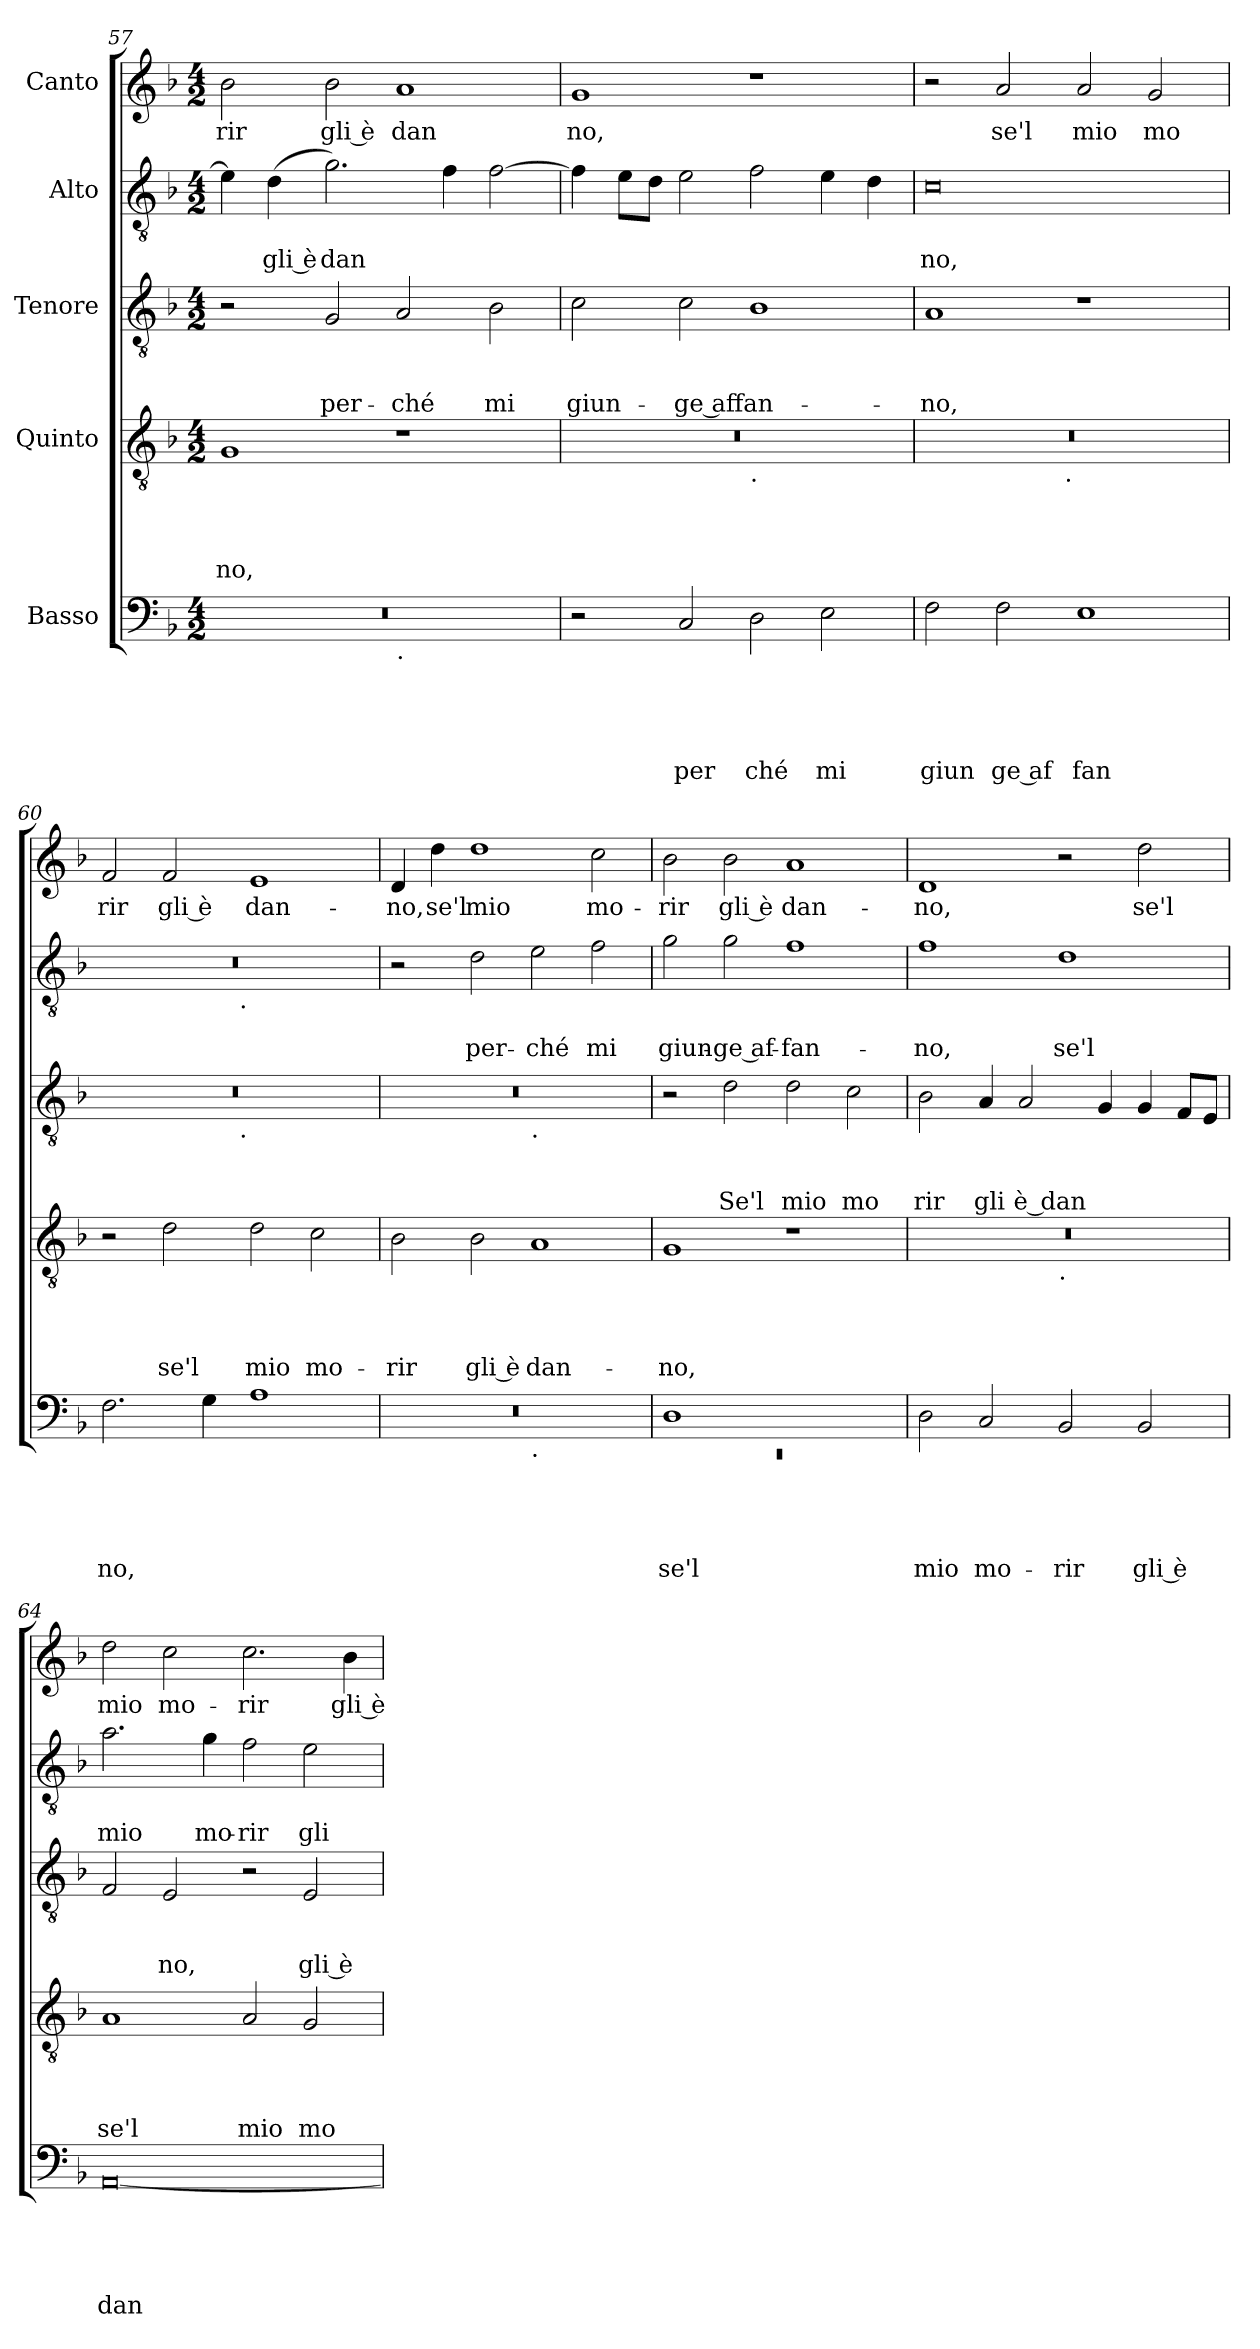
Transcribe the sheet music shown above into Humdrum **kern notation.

**kern	**text	**text	**text	**text	**text	**kern	**text	**text	**text	**text	**kern	**text	**text	**text	**kern	**text	**text	**kern	**text
*part5	*part5	*part5	*part5	*part5	*part5	*part4	*part4	*part4	*part4	*part4	*part3	*part3	*part3	*part3	*part2	*part2	*part2	*part1	*part1
*staff5	*staff5	*staff5	*staff5	*staff5	*staff5	*staff4	*staff4	*staff4	*staff4	*staff4	*staff3	*staff3	*staff3	*staff3	*staff2	*staff2	*staff2	*staff1	*staff1
*I"Basso	*	*	*	*	*	*I"Quinto	*	*	*	*	*I"Tenore	*	*	*	*I"Alto	*	*	*I"Canto	*
*clefF4	*	*	*	*	*	*clefGv2	*	*	*	*	*clefGv2	*	*	*	*clefGv2	*	*	*clefG2	*
*k[b-]	*	*	*	*	*	*k[b-]	*	*	*	*	*k[b-]	*	*	*	*k[b-]	*	*	*k[b-]	*
*F:	*	*	*	*	*	*F:	*	*	*	*	*F:	*	*	*	*F:	*	*	*F:	*
*M4/2	*	*	*	*	*	*M4/2	*	*	*	*	*M4/2	*	*	*	*M4/2	*	*	*M4/2	*
=57	=57	=57	=57	=57	=57	=57	=57	=57	=57	=57	=57	=57	=57	=57	=57	=57	=57	=57	=57
!	!	!	!	!	!	!	!	!	!	!LO:LY:b	!	!	!	!	!	!	!	!	!LO:LY:b
*^	*	*	*	*	*	*	*	*	*	*	*	*	*	*	*	*	*	*	*
0r	1ryy	.	.	.	.	.	1G	.	.	.	no,	2r	.	.	.	4e\]	.	.	2b-\	rir
!	!	!	!	!	!	!	!	!	!	!	!	!	!	!	!	!	!	!LO:LY:b:rj	!	!
.	.	.	.	.	.	.	.	.	.	.	.	.	.	.	.	(<4d\	.	gli è	.	.
!	!	!	!	!	!	!	!	!	!	!	!	!	!	!	!LO:LY:b	!	!	!LO:LY:b	!	!LO:LY:b:rj
.	.	.	.	.	.	.	.	.	.	.	.	2G/	.	.	per-	2.g\)	.	dan	2b-\	gli è
!	!LO:TX:b:t=.	!	!	!	!	!	!	!	!	!	!	!	!	!	!	!	!	!	!	!
!	!	!	!	!	!	!	!	!	!	!	!	!	!	!	!LO:LY:b	!	!	!	!	!LO:LY:b
.	1ryy	.	.	.	.	.	1r	.	.	.	.	2A/	.	.	-ché	.	.	.	1a	dan
.	.	.	.	.	.	.	.	.	.	.	.	.	.	.	.	4f\	.	.	.	.
!	!	!	!	!	!	!	!	!	!	!	!	!	!	!	!LO:LY:b	!	!	!	!	!
.	.	.	.	.	.	.	.	.	.	.	.	2B-\	.	.	mi	[>2f\	.	.	.	.
=58	=58	=58	=58	=58	=58	=58	=58	=58	=58	=58	=58	=58	=58	=58	=58	=58	=58	=58	=58	=58
!	!	!	!	!	!	!	!	!	!	!	!	!	!	!	!LO:LY:b	!	!	!	!	!LO:LY:b
*v	*v	*	*	*	*	*	*^	*	*	*	*	*	*	*	*	*	*	*	*	*
2r	.	.	.	.	.	0r	1ryy	.	.	.	.	2c\	.	.	giun-	4f\]	.	.	1g	no,
.	.	.	.	.	.	.	.	.	.	.	.	.	.	.	.	8e\L	.	.	.	.
.	.	.	.	.	.	.	.	.	.	.	.	.	.	.	.	8d\J	.	.	.	.
!	!	!	!	!	!LO:LY:b	!	!	!	!	!	!	!	!	!	!LO:LY:b:rj	!	!	!	!	!
2C/	.	.	.	.	per	.	.	.	.	.	.	2c\	.	.	-ge affan-	2e\	.	.	.	.
!	!	!	!	!	!	!	!LO:TX:b:t=.	!	!	!	!	!	!	!	!	!	!	!	!	!
!	!	!	!	!	!LO:LY:b	!	!	!	!	!	!	!	!	!	!	!	!	!	!	!
2D\	.	.	.	.	ché	.	1ryy	.	.	.	.	1B-	.	.	.	2f\	.	.	1r	.
!	!	!	!	!	!LO:LY:b	!	!	!	!	!	!	!	!	!	!	!	!	!	!	!
2E\	.	.	.	.	mi	.	.	.	.	.	.	.	.	.	.	4e\	.	.	.	.
.	.	.	.	.	.	.	.	.	.	.	.	.	.	.	.	4d\	.	.	.	.
=59	=59	=59	=59	=59	=59	=59	=59	=59	=59	=59	=59	=59	=59	=59	=59	=59	=59	=59	=59	=59
!	!	!	!	!	!LO:LY:b	!	!	!	!	!	!	!	!	!	!LO:LY:b	!	!	!LO:LY:b	!	!
2F\	.	.	.	.	giun	0r	2ryy	.	.	.	.	1A	.	.	-no,	0c	.	no,	2r	.
!	!	!	!	!	!LO:LY:b:rj	!	!	!	!	!	!	!	!	!	!	!	!	!	!	!LO:LY:b
2F\	.	.	.	.	ge af	.	4...ryy	.	.	.	.	.	.	.	.	.	.	.	2a/	se'l
!	!	!	!	!	!	!	!LO:TX:b:t=.	!	!	!	!	!	!	!	!	!	!	!	!	!
.	.	.	.	.	.	.	1ryy	.	.	.	.	.	.	.	.	.	.	.	.	.
!	!	!	!	!	!LO:LY:b	!	!	!	!	!	!	!	!	!	!	!	!	!	!	!LO:LY:b
1E	.	.	.	.	fan	.	.	.	.	.	.	1r	.	.	.	.	.	.	2a/	mio
!	!	!	!	!	!	!	!	!	!	!	!	!	!	!	!	!	!	!	!	!LO:LY:b
.	.	.	.	.	.	.	.	.	.	.	.	.	.	.	.	.	.	.	2g/	mo
.	.	.	.	.	.	.	32ryy	.	.	.	.	.	.	.	.	.	.	.	.	.
!!LO:LB:g=z
=60	=60	=60	=60	=60	=60	=60	=60	=60	=60	=60	=60	=60	=60	=60	=60	=60	=60	=60	=60	=60
!	!	!	!	!	!LO:LY:b	!	!	!	!	!	!	!	!	!	!	!	!	!	!	!LO:LY:b
*	*	*	*	*	*	*v	*v	*	*	*	*	*^	*	*	*	*^	*	*	*	*
2.F\	.	.	.	.	no,	2r	.	.	.	.	0r	2ryy	.	.	.	0r	2ryy	.	.	2f/	rir
!	!	!	!	!	!	!	!	!	!	!LO:LY:b	!	!	!	!	!	!	!	!	!	!	!LO:LY:b:rj
.	.	.	.	.	.	2d\	.	.	.	se'l	.	4...ryy	.	.	.	.	4...ryy	.	.	2f/	gli è
4G\	.	.	.	.	.	.	.	.	.	.	.	.	.	.	.	.	.	.	.	.	.
!	!	!	!	!	!	!	!	!	!	!	!	!	!	!	!	!	!LO:TX:b:t=.	!	!	!	!
!	!	!	!	!	!	!	!	!	!	!	!	!LO:TX:b:t=.	!	!	!	!	!	!	!	!	!
.	.	.	.	.	.	.	.	.	.	.	.	1ryy	.	.	.	.	1ryy	.	.	.	.
!	!	!	!	!	!	!	!	!	!	!LO:LY:b	!	!	!	!	!	!	!	!	!	!	!LO:LY:b
1A	.	.	.	.	.	2d\	.	.	.	mio	.	.	.	.	.	.	.	.	.	1e	dan-
!	!	!	!	!	!	!	!	!	!	!LO:LY:b	!	!	!	!	!	!	!	!	!	!	!
.	.	.	.	.	.	2c\	.	.	.	mo-	.	.	.	.	.	.	.	.	.	.	.
.	.	.	.	.	.	.	.	.	.	.	.	32ryy	.	.	.	.	32ryy	.	.	.	.
=61	=61	=61	=61	=61	=61	=61	=61	=61	=61	=61	=61	=61	=61	=61	=61	=61	=61	=61	=61	=61	=61
!	!	!	!	!	!	!	!	!	!	!LO:LY:b	!	!	!	!	!	!	!	!	!	!	!LO:LY:b
*^	*	*	*	*	*	*	*	*	*	*	*	*	*	*	*	*v	*v	*	*	*	*
0r	1ryy	.	.	.	.	.	2B-\	.	.	.	-rir	0r	1ryy	.	.	.	2r	.	.	4d/	-no,
!	!	!	!	!	!	!	!	!	!	!	!	!	!	!	!	!	!	!	!	!	!LO:LY:b
.	.	.	.	.	.	.	.	.	.	.	.	.	.	.	.	.	.	.	.	4dd\	se'l
!	!	!	!	!	!	!	!	!	!	!	!LO:LY:b:rj	!	!	!	!	!	!	!	!LO:LY:b	!	!LO:LY:b
.	.	.	.	.	.	.	2B-\	.	.	.	gli è	.	.	.	.	.	2d\	.	per-	1dd	mio
!	!	!	!	!	!	!	!	!	!	!	!	!	!LO:TX:b:t=.	!	!	!	!	!	!	!	!
!	!LO:TX:b:t=.	!	!	!	!	!	!	!	!	!	!	!	!	!	!	!	!	!	!	!	!
!	!	!	!	!	!	!	!	!	!	!	!LO:LY:b	!	!	!	!	!	!	!	!LO:LY:b	!	!
.	1ryy	.	.	.	.	.	1A	.	.	.	dan-	.	1ryy	.	.	.	2e\	.	-ché	.	.
!	!	!	!	!	!	!	!	!	!	!	!	!	!	!	!	!	!	!	!LO:LY:b	!	!LO:LY:b
.	.	.	.	.	.	.	.	.	.	.	.	.	.	.	.	.	2f\	.	mi	2cc\	mo-
=62	=62	=62	=62	=62	=62	=62	=62	=62	=62	=62	=62	=62	=62	=62	=62	=62	=62	=62	=62	=62	=62
!	!LO:N:vis=1	!	!	!	!	!LO:LY:b	!	!	!	!	!LO:LY:b	!	!	!	!	!	!	!	!LO:LY:b	!	!LO:LY:b
*	*^	*	*	*	*	*	*	*	*	*	*	*v	*v	*	*	*	*	*	*	*	*
0ryy	0rEE	1D	.	.	.	.	se'l	1G	.	.	.	-no,	2r	.	.	.	2g\	.	giun-	2b-\	-rir
!	!	!	!	!	!	!	!	!	!	!	!	!	!	!	!	!LO:LY:b	!	!	!LO:LY:b:rj	!	!LO:LY:b:rj
.	.	.	.	.	.	.	.	.	.	.	.	.	2d\	.	.	Se'l	2g\	.	-ge af-	2b-\	gli è
!	!	!	!	!	!	!	!	!	!	!	!	!	!	!	!	!LO:LY:b	!	!	!LO:LY:b	!	!LO:LY:b
.	.	1ryy	.	.	.	.	.	1r	.	.	.	.	2d\	.	.	mio	1f	.	-fan-	1a	dan-
!	!	!	!	!	!	!	!	!	!	!	!	!	!	!	!	!LO:LY:b	!	!	!	!	!
.	.	.	.	.	.	.	.	.	.	.	.	.	2c\	.	.	mo	.	.	.	.	.
*v	*v	*v	*	*	*	*	*	*	*	*	*	*	*	*	*	*	*	*	*	*	*
=63	=63	=63	=63	=63	=63	=63	=63	=63	=63	=63	=63	=63	=63	=63	=63	=63	=63	=63	=63
!	!	!	!	!	!LO:LY:b	!	!	!	!	!	!	!	!	!LO:LY:b	!	!	!LO:LY:b	!	!LO:LY:b
*	*	*	*	*	*	*^	*	*	*	*	*	*	*	*	*	*	*	*	*
2D\	.	.	.	.	mio	0r	1ryy	.	.	.	.	2B-\	.	.	rir	1f	.	-no,	1d	-no,
!	!	!	!	!	!LO:LY:b	!	!	!	!	!	!	!	!	!	!LO:LY:b:rj	!	!	!	!	!
2C/	.	.	.	.	mo-	.	.	.	.	.	.	4A/	.	.	gli	.	.	.	.	.
!	!	!	!	!	!	!	!	!	!	!	!	!	!	!	!LO:LY:b:rj	!	!	!	!	!
.	.	.	.	.	.	.	.	.	.	.	.	2A/	.	.	è dan	.	.	.	.	.
!	!	!	!	!	!	!	!LO:TX:b:t=.	!	!	!	!	!	!	!	!	!	!	!	!	!
!	!	!	!	!	!LO:LY:b	!	!	!	!	!	!	!	!	!	!	!	!	!LO:LY:b	!	!
2BB-/	.	.	.	.	-rir	.	1ryy	.	.	.	.	.	.	.	.	1d	.	se'l	2r	.
.	.	.	.	.	.	.	.	.	.	.	.	4G/	.	.	.	.	.	.	.	.
!	!	!	!	!	!LO:LY:b:rj	!	!	!	!	!	!	!	!	!	!	!	!	!	!	!LO:LY:b
2BB-/	.	.	.	.	gli è	.	.	.	.	.	.	4G/	.	.	.	.	.	.	2dd\	se'l
.	.	.	.	.	.	.	.	.	.	.	.	8F/L	.	.	.	.	.	.	.	.
.	.	.	.	.	.	.	.	.	.	.	.	8E/J	.	.	.	.	.	.	.	.
=64	=64	=64	=64	=64	=64	=64	=64	=64	=64	=64	=64	=64	=64	=64	=64	=64	=64	=64	=64	=64
!	!	!	!	!	!LO:LY:b	!	!	!	!	!	!LO:LY:b	!	!	!	!	!	!	!LO:LY:b	!	!LO:LY:b
*	*	*	*	*	*	*v	*v	*	*	*	*	*	*	*	*	*	*	*	*	*
[<0AA	.	.	.	.	dan-	1A	.	.	.	se'l	2F/	.	.	.	2.a\	.	mio	2dd\	mio
!	!	!	!	!	!	!	!	!	!	!	!	!	!	!LO:LY:b	!	!	!	!	!LO:LY:b
.	.	.	.	.	.	.	.	.	.	.	2E/	.	.	no,	.	.	.	2cc\	mo-
!	!	!	!	!	!	!	!	!	!	!	!	!	!	!	!	!	!LO:LY:b	!	!
.	.	.	.	.	.	.	.	.	.	.	.	.	.	.	4g\	.	mo-	.	.
!	!	!	!	!	!	!	!	!	!	!LO:LY:b	!	!	!	!	!	!	!LO:LY:b	!	!LO:LY:b
.	.	.	.	.	.	2A/	.	.	.	mio	2r	.	.	.	2f\	.	-rir	2.cc\	-rir
!	!	!	!	!	!	!	!	!	!	!LO:LY:b	!	!	!	!LO:LY:b:rj	!	!	!LO:LY:b	!	!
.	.	.	.	.	.	2G/	.	.	.	mo-	2E/	.	.	gli è	2e\	.	gli	.	.
!	!	!	!	!	!	!	!	!	!	!	!	!	!	!	!	!	!	!	!LO:LY:b:rj
.	.	.	.	.	.	.	.	.	.	.	.	.	.	.	.	.	.	4b-\	gli è
=	=	=	=	=	=	=	=	=	=	=	=	=	=	=	=	=	=	=	=
*-	*-	*-	*-	*-	*-	*-	*-	*-	*-	*-	*-	*-	*-	*-	*-	*-	*-	*-	*-
